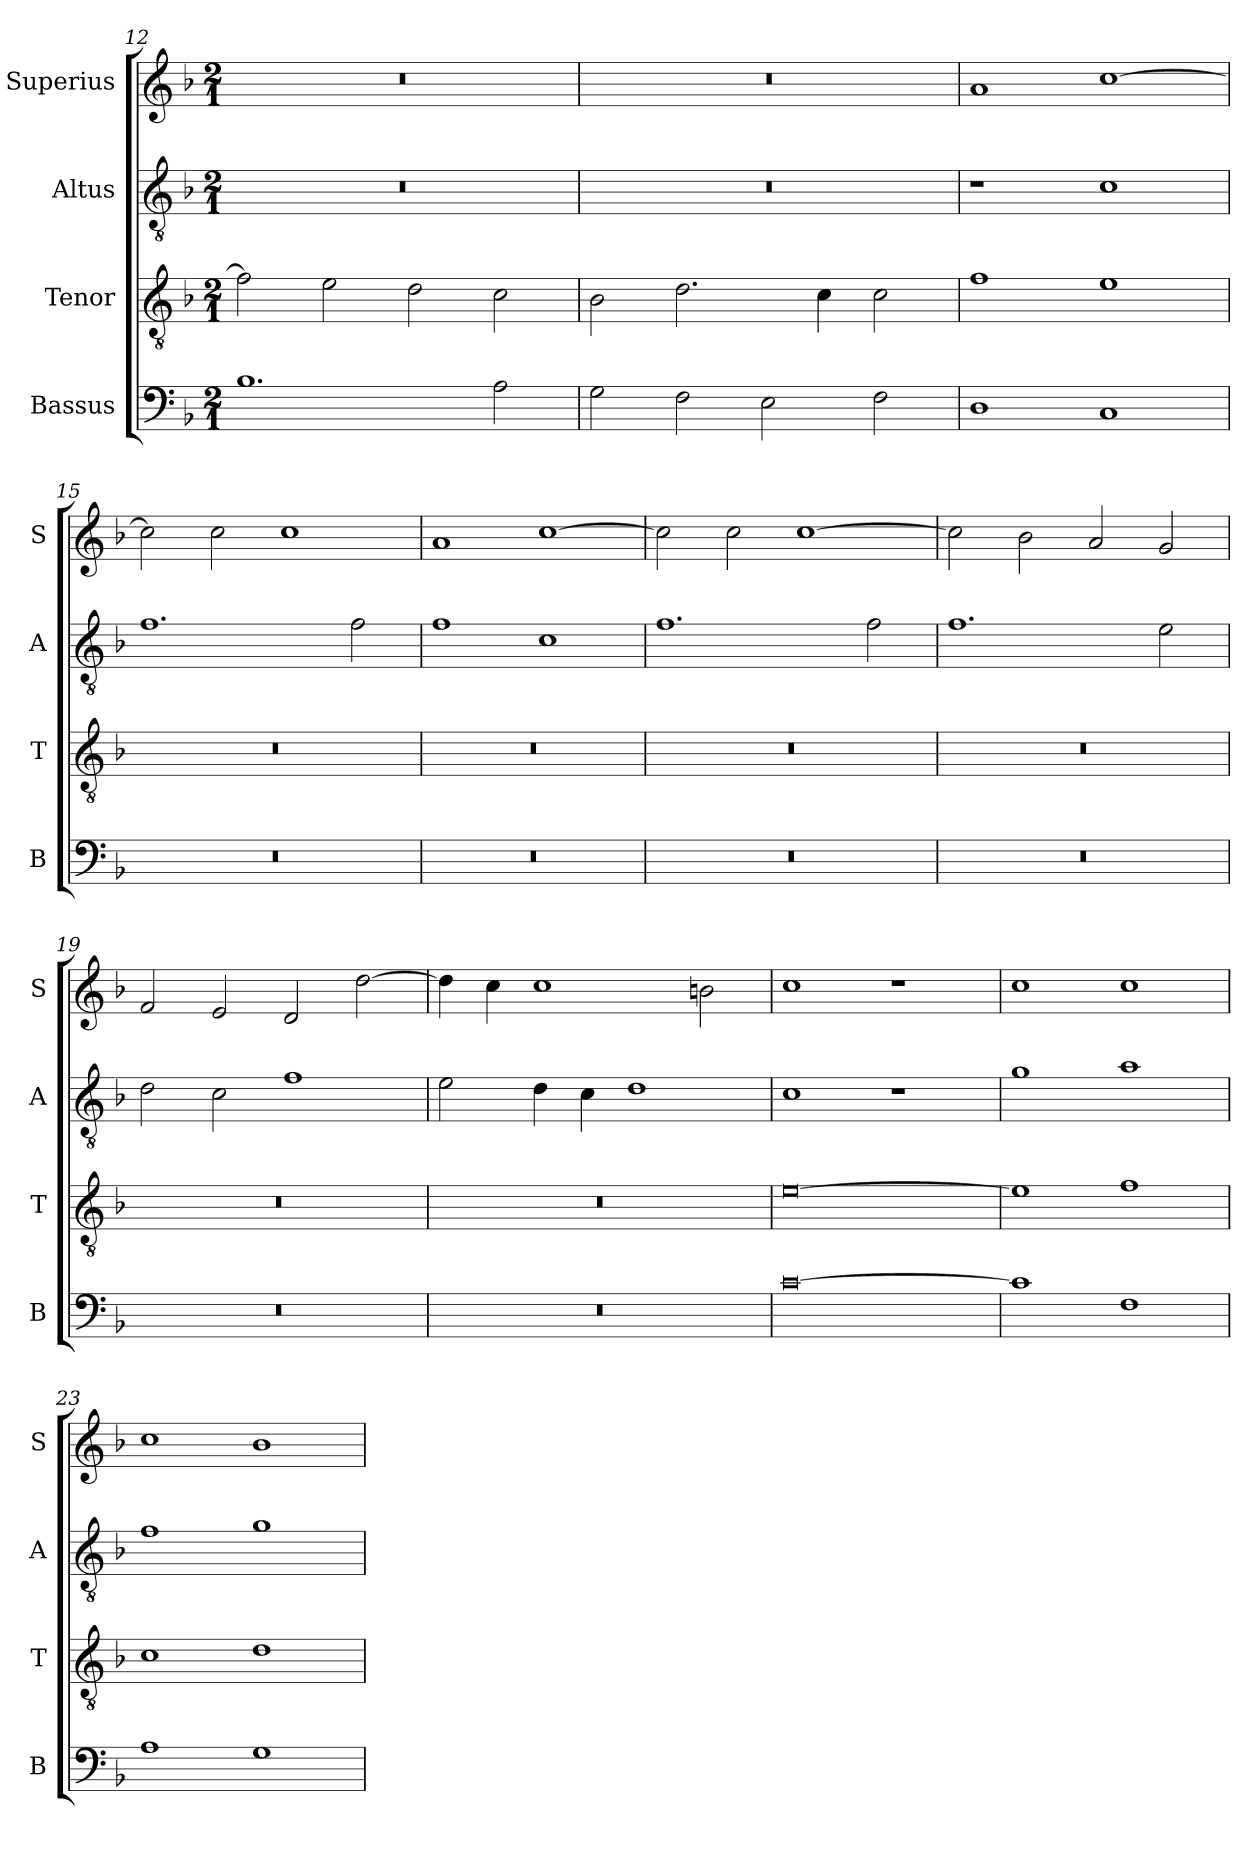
**kern	**kern	**kern	**kern
*part4	*part3	*part2	*part1
*staff4	*staff3	*staff2	*staff1
*I"Bassus	*I"Tenor	*I"Altus	*I"Superius
*I'B	*I'T	*I'A	*I'S
*clefF4	*clefGv2	*clefGv2	*clefG2
*k[b-]	*k[b-]	*k[b-]	*k[b-]
*F:	*F:	*F:	*F:
*M2/1	*M2/1	*M2/1	*M2/1
=12	=12	=12	=12
1.B-	2f]	0r	0r
.	2e	.	.
.	2d	.	.
2A	2c	.	.
=13	=13	=13	=13
2G	2B-	0r	0r
2F	2.d	.	.
2E	.	.	.
.	4c	.	.
2F	2c	.	.
=14	=14	=14	=14
1D	1f	1r	1a
1C	1e	1c	[1cc
=15	=15	=15	=15
0r	0r	1.f	2cc]
.	.	.	2cc
.	.	.	1cc
.	.	2f	.
=16	=16	=16	=16
0r	0r	1f	1a
.	.	1c	[1cc
=17	=17	=17	=17
0r	0r	1.f	2cc]
.	.	.	2cc
.	.	.	[1cc
.	.	2f	.
=18	=18	=18	=18
0r	0r	1.f	2cc]
.	.	.	2b-
.	.	.	2a
.	.	2e	2g
=19	=19	=19	=19
0r	0r	2d	2f
.	.	2c	2e
.	.	1f	2d
.	.	.	[2dd
=20	=20	=20	=20
0r	0r	2e	4dd]
.	.	.	4cc
.	.	4d	1cc
.	.	4c	.
.	.	1d	.
.	.	.	2bn
=21	=21	=21	=21
[0c	[0e	1c	1cc
.	.	1r	1r
=22	=22	=22	=22
1c]	1e]	1g	1cc
1F	1f	1a	1cc
=23	=23	=23	=23
1A	1c	1f	1cc
1G	1d	1g	1b-
=	=	=	=
*-	*-	*-	*-
